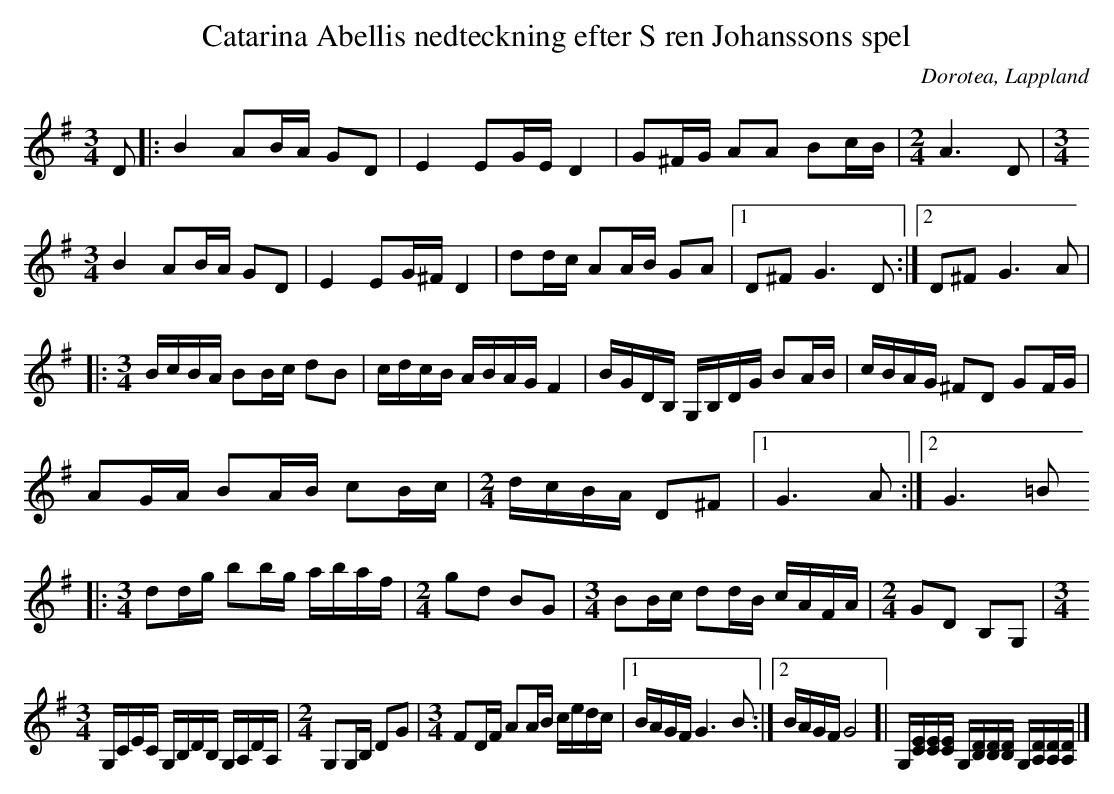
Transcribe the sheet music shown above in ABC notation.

X:1
T:Catarina Abellis nedteckning efter S ren Johanssons spel
O:Dorotea, Lappland
M:3/4
K:G
D |: B2 AB/A/ GD | E2 EG/E/ D2 | G^F/G/ AA Bc/B/ |[M:2/4] A3 D | [M:3/4]
B2 AB/A/ GD | E2 EG/^F/ D2 | dd/c/ AA/B/ GA |1 D^F G3 D:|2D^F G3 A|
 |:[M:3/4] B/c/B/A/ BB/c/ dB | c/d/c/B/ A/B/A/G/ F2 | B/G/D/B,/ G,/B,/D/G/ BA/B/ | c/B/A/G/ ^FD GF/G/ |
AG/A/ BA/B/ cB/c/ |[M:2/4] d/c/B/A/ D^F |1 G3 A:|2 G3 =B
K:G
|:[M:3/4] dd/g/ bb/g/ a/b/a/f/ |[M:2/4] gd BG |[M:3/4] BB/c/ dd/B/ c/A/F/A/ |[M:2/4] GD B,G, |[M:3/4]
G,/C/E/C/ G,/B,/D/B,/ G,/A,/D/A,/ |[M:2/4] G,G,/B,/ DG |[M:3/4] FD/F/ AA/B/ c/e/d/c/ |1 B/A/G/F/ G3 B :|2 B/A/G/F/ G4  [|G,/[C/E/][C/E/][C/E/]    G,/[B,/D/][B,/D/][B,/D/]    G,/[A,/D/][A,/D/][A,/D/] |]
